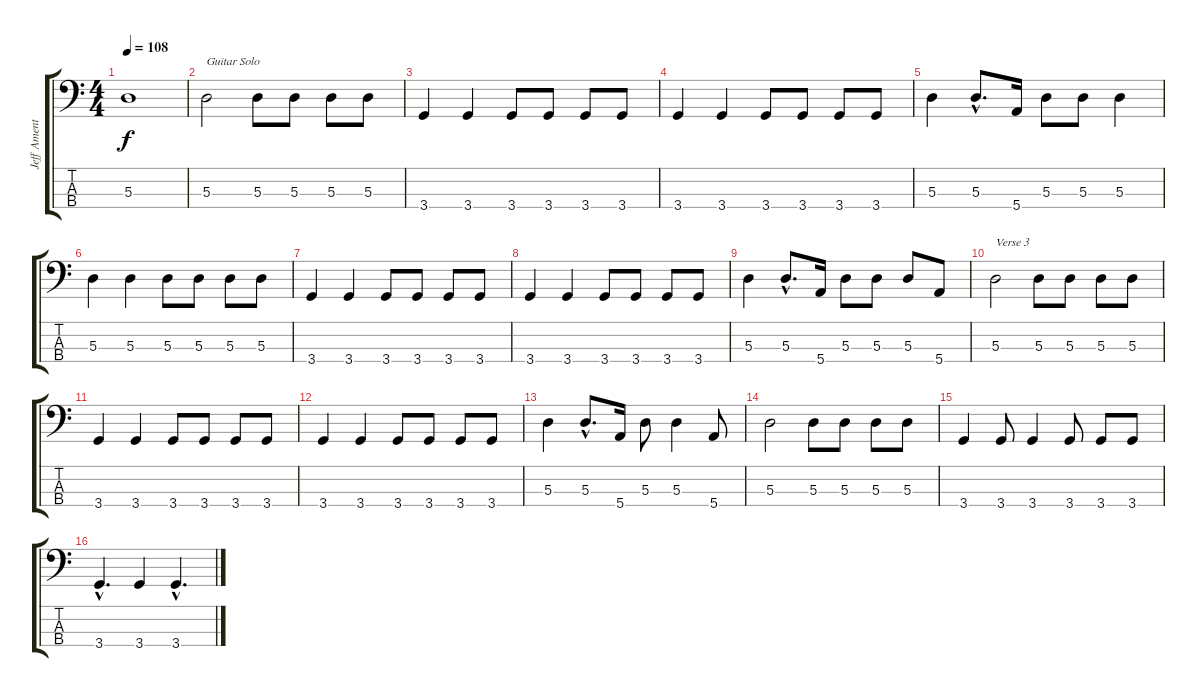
\track ("Jeff Ament" "Jeff Ament") {instrument electricbassfinger}
\staff {score tabs}
\tuning (G2 D2 A1 E1) {hide}
\ts (4 4)
\tempo 108
\clef f4
\ks c
5.3{t}.1{dy f} |
5.3.2{txt "Guitar Solo"} 5.3.8 5.3.8 5.3.8 5.3.8 |
3.4.4 3.4.4 3.4.8 3.4.8 3.4.8 3.4.8 |
3.4.4 3.4.4 3.4.8 3.4.8 3.4.8 3.4.8 |
5.3.4 5.3{hac}.8{d} 5.4.16 5.3.8 5.3.8 5.3.4 |
5.3.4 5.3.4 5.3.8 5.3.8 5.3.8 5.3.8 |
3.4.4 3.4.4 3.4.8 3.4.8 3.4.8 3.4.8 |
3.4.4 3.4.4 3.4.8 3.4.8 3.4.8 3.4.8 |
5.3.4 5.3{hac}.8{d} 5.4.16 5.3.8 5.3.8 5.3.8 5.4.8 |
5.3.2{txt "Verse 3"} 5.3.8 5.3.8 5.3.8 5.3.8 |
3.4.4 3.4.4 3.4.8 3.4.8 3.4.8 3.4.8 |
3.4.4 3.4.4 3.4.8 3.4.8 3.4.8 3.4.8 |
5.3.4 5.3{hac}.8{d} 5.4.16 5.3.8 5.3.4 5.4.8 |
5.3.2 5.3.8 5.3.8 5.3.8 5.3.8 |
3.4.4 3.4.8 3.4.4 3.4.8 3.4.8 3.4.8 |
3.4{hac}.4{d} 3.4.4 3.4{hac}.4{d}
